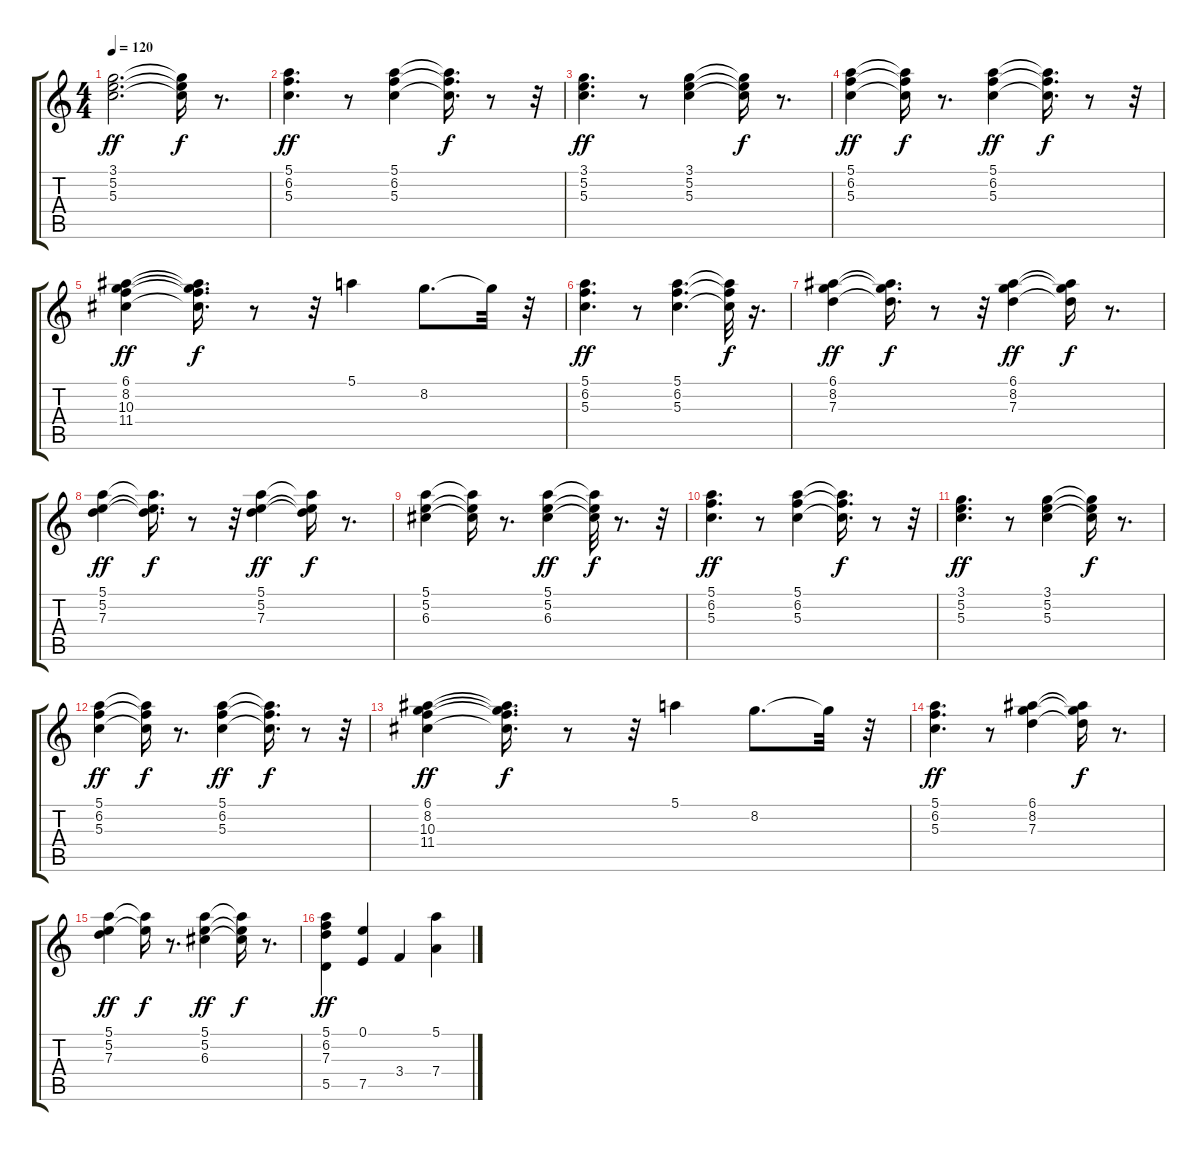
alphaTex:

\track "" {instrument acousticguitarsteel}
\staff {score tabs}
\tuning (E4 B3 G3 D3 A2 E2) {hide}
\ts (4 4)
\tempo 120
\clef g2
\ks c
(3.1 5.2 5.3).2{d dy ff} (3.1{t} 5.2{t} 5.3{t}).16{dy f} r.8{d} |
(5.1 6.2 5.3).4{d dy ff} r.8 (5.1 6.2 5.3).4 (5.1{t} 6.2{t} 5.3{t}).16{d dy f} r.8 r.32 |
(3.1 5.2 5.3).4{d dy ff} r.8 (3.1 5.2 5.3).4 (3.1{t} 5.2{t} 5.3{t}).16{dy f} r.8{d} |
(5.1 6.2 5.3).4{dy ff} (5.1{t} 6.2{t} 5.3{t}).16{dy f} r.8{d} (5.1 6.2 5.3).4{dy ff} (5.1{t} 6.2{t} 5.3{t}).16{d dy f} r.8 r.32 |
(6.1 8.2 10.3 11.4).4{dy ff} (6.1{t} 8.2{t} 10.3{t} 11.4{t}).16{d dy f} r.8 r.32 5.1.4 8.2.8{d} 8.2{t}.32 r.32 |
(5.1 6.2 5.3).4{d dy ff} r.8 (5.1 6.2 5.3).4{d} (5.1{t} 6.2{t} 5.3{t}).32{dy f} r.16{d} |
(6.1 8.2 7.3).4{dy ff} (6.1{t} 8.2{t} 7.3{t}).16{d dy f} r.8 r.32 (6.1 8.2 7.3).4{dy ff} (6.1{t} 8.2{t} 7.3{t}).16{dy f} r.8{d} |
(5.1 5.2 7.3).4{dy ff} (5.1{t} 5.2{t} 7.3{t}).16{d dy f} r.8 r.32 (5.1 5.2 7.3).4{dy ff} (5.1{t} 5.2{t} 7.3{t}).16{dy f} r.8{d} |
(5.1 5.2 6.3).4 (5.1{t} 5.2{t} 6.3{t}).16 r.8{d} (5.1 5.2 6.3).4{dy ff} (5.1{t} 5.2{t} 6.3{t}).32{dy f} r.8{d} r.32 |
(5.1 6.2 5.3).4{d dy ff} r.8 (5.1 6.2 5.3).4 (5.1{t} 6.2{t} 5.3{t}).16{d dy f} r.8 r.32 |
(3.1 5.2 5.3).4{d dy ff} r.8 (3.1 5.2 5.3).4 (3.1{t} 5.2{t} 5.3{t}).16{dy f} r.8{d} |
(5.1 6.2 5.3).4{dy ff} (5.1{t} 6.2{t} 5.3{t}).16{dy f} r.8{d} (5.1 6.2 5.3).4{dy ff} (5.1{t} 6.2{t} 5.3{t}).16{d dy f} r.8 r.32 |
(6.1 8.2 10.3 11.4).4{dy ff} (6.1{t} 8.2{t} 10.3{t} 11.4{t}).16{d dy f} r.8 r.32 5.1.4 8.2.8{d} 8.2{t}.32 r.32 |
(5.1 6.2 5.3).4{d dy ff} r.8 (6.1 8.2 7.3).4 (6.1{t} 8.2{t} 7.3{t}).16{dy f} r.8{d} |
(5.1 5.2 7.3).4{dy ff} (5.1{t} 5.2{t}).16{dy f} r.8{d} (5.1 5.2 6.3).4{dy ff} (5.1{t} 5.2{t} 6.3{t}).16{dy f} r.8{d} |
(5.1 6.2 7.3 5.5).4{dy ff} (0.1 7.5).4 3.4.4 (5.1 7.4).4
